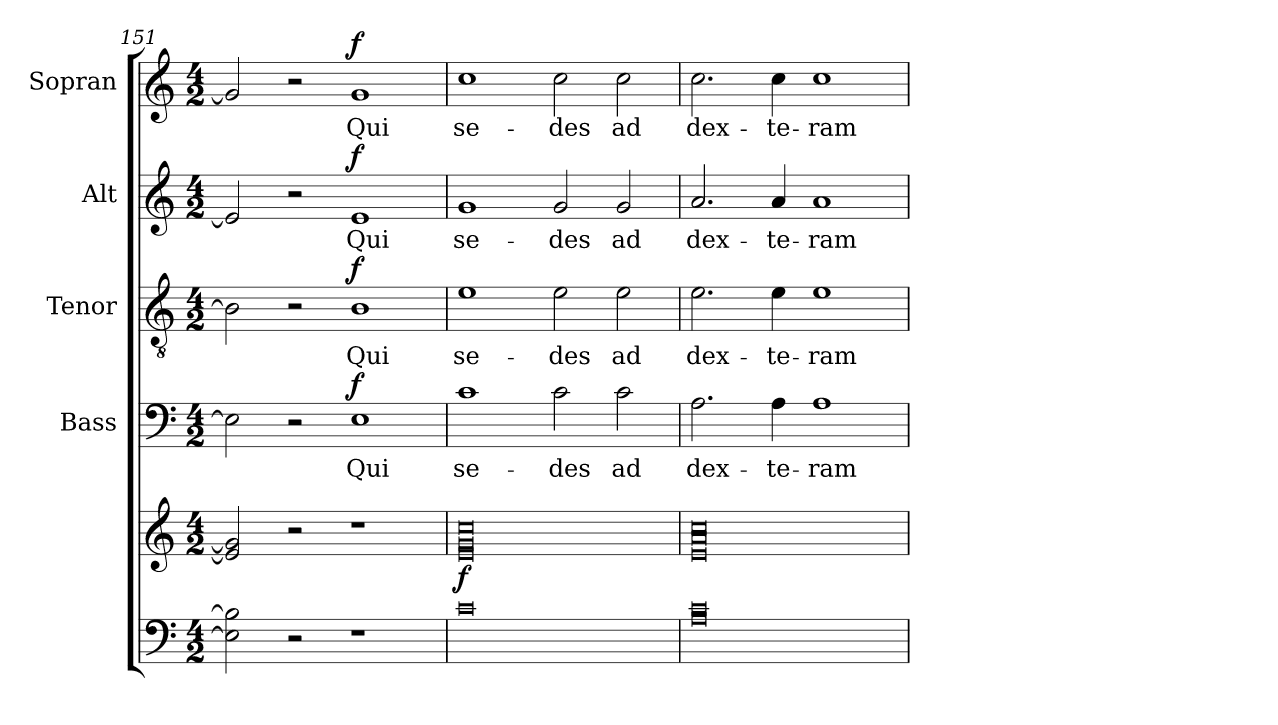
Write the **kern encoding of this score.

**kern	**kern	**dynam	**kern	**text	**dynam	**kern	**text	**dynam	**kern	**text	**dynam	**kern	**text	**dynam
*part5	*part5	*part5	*part4	*part4	*part4	*part3	*part3	*part3	*part2	*part2	*part2	*part1	*part1	*part1
*staff6	*staff5	*staff5/6	*staff4	*staff4	*staff4	*staff3	*staff3	*staff3	*staff2	*staff2	*staff2	*staff1	*staff1	*staff1
*	*	*	*I"Bass	*	*	*I"Tenor	*	*	*I"Alt	*	*	*I"Sopran	*	*
*	*	*	*I'B.	*	*	*I'T.	*	*	*I'A.	*	*	*I'S.	*	*
*clefF4	*clefG2	*	*clefF4	*	*	*clefGv2	*	*	*clefG2	*	*	*clefG2	*	*
*k[]	*k[]	*	*k[]	*	*	*k[]	*	*	*k[]	*	*	*k[]	*	*
*C:	*C:	*	*C:	*	*	*C:	*	*	*C:	*	*	*C:	*	*
*M4/2	*M4/2	*	*M4/2	*	*	*M4/2	*	*	*M4/2	*	*	*M4/2	*	*
=151	=151	=151	=151	=151	=151	=151	=151	=151	=151	=151	=151	=151	=151	=151
2E\] 2B\]	2e/] 2g/]	.	2E\]	.	.	2B\]	.	.	2e/]	.	.	2g/]	.	.
2r	2r	.	2r	.	.	2r	.	.	2r	.	.	2r	.	.
!	!	!	!	!LO:LY:b	!LO:DY:a	!	!LO:LY:b	!LO:DY:a	!	!LO:LY:b	!LO:DY:a	!	!LO:LY:b	!LO:DY:a
1r	1r	.	1E	Qui	f	1B	Qui	f	1e	Qui	f	1g	Qui	f
=152	=152	=152	=152	=152	=152	=152	=152	=152	=152	=152	=152	=152	=152	=152
!	!	!LO:DY:b	!	!LO:LY:b	!	!	!LO:LY:b	!	!	!LO:LY:b	!	!	!LO:LY:b	!
0c	0e 0g 0cc	f	1c	se-	.	1e	se-	.	1g	se-	.	1cc	se-	.
!	!	!	!	!LO:LY:b	!	!	!LO:LY:b	!	!	!LO:LY:b	!	!	!LO:LY:b	!
.	.	.	2c\	-des	.	2e\	-des	.	2g/	-des	.	2cc\	-des	.
!	!	!	!	!LO:LY:b	!	!	!LO:LY:b	!	!	!LO:LY:b	!	!	!LO:LY:b	!
.	.	.	2c\	ad	.	2e\	ad	.	2g/	ad	.	2cc\	ad	.
=153	=153	=153	=153	=153	=153	=153	=153	=153	=153	=153	=153	=153	=153	=153
!	!	!	!	!LO:LY:b	!	!	!LO:LY:b	!	!	!LO:LY:b	!	!	!LO:LY:b	!
0A 0c	0e 0a 0cc	.	2.A\	dex-	.	2.e\	dex-	.	2.a/	dex-	.	2.cc\	dex-	.
!	!	!	!	!LO:LY:b	!	!	!LO:LY:b	!	!	!LO:LY:b	!	!	!LO:LY:b	!
.	.	.	4A\	-te-	.	4e\	-te-	.	4a/	-te-	.	4cc\	-te-	.
!	!	!	!	!LO:LY:b	!	!	!LO:LY:b	!	!	!LO:LY:b	!	!	!LO:LY:b	!
.	.	.	1A	-ram	.	1e	-ram	.	1a	-ram	.	1cc	-ram	.
=	=	=	=	=	=	=	=	=	=	=	=	=	=	=
*-	*-	*-	*-	*-	*-	*-	*-	*-	*-	*-	*-	*-	*-	*-
